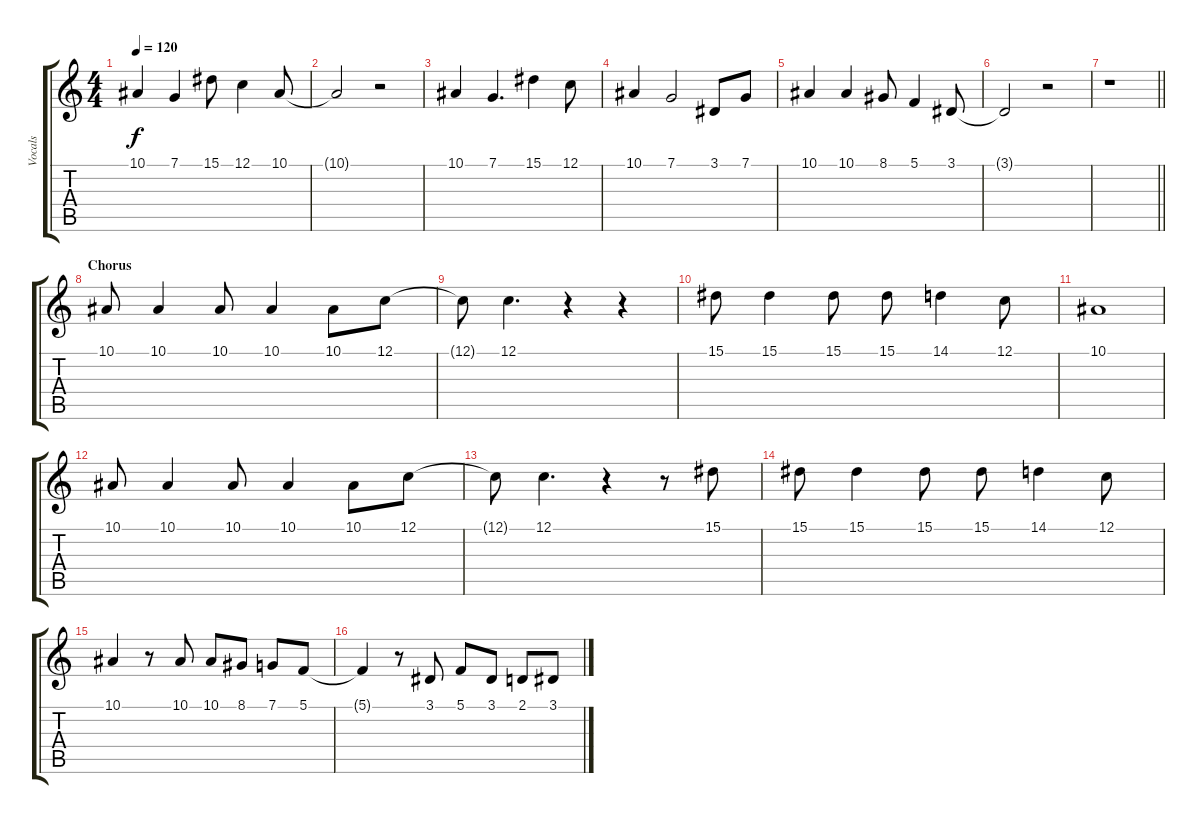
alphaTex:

\track ("Vocals" "Vocals") {instrument lead6voice}
\staff {score tabs}
\tuning (C4 G3 Eb3 Bb2 F2 C2) {hide}
\ts (4 4)
\tempo 120
\clef g2
\ks c
10.1.4{dy f} 7.1.4 15.1.8 12.1.4 10.1.8 |
10.1{t}.2 r.2 |
10.1.4 7.1.4{d} 15.1.4 12.1.8 |
10.1.4 7.1.2 3.1.8 7.1.8 |
10.1.4 10.1.4 8.1.8 5.1.4 3.1.8 |
3.1{t}.2 r.2 |
\barLineRight lightlight
r.1 |
\section ("" "Chorus")
10.1.8 10.1.4 10.1.8 10.1.4 10.1.8 12.1.8 |
12.1{t}.8 12.1.4{d} r.4 r.4 |
15.1.8 15.1.4 15.1.8 15.1.8 14.1.4 12.1.8 |
10.1.1 |
10.1.8 10.1.4 10.1.8 10.1.4 10.1.8 12.1.8 |
12.1{t}.8 12.1.4{d} r.4 r.8 15.1.8 |
15.1.8 15.1.4 15.1.8 15.1.8 14.1.4 12.1.8 |
10.1.4 r.8 10.1.8 10.1.8 8.1.8 7.1.8 5.1.8 |
5.1{t}.4 r.8 3.1.8 5.1.8 3.1.8 2.1.8 3.1.8
